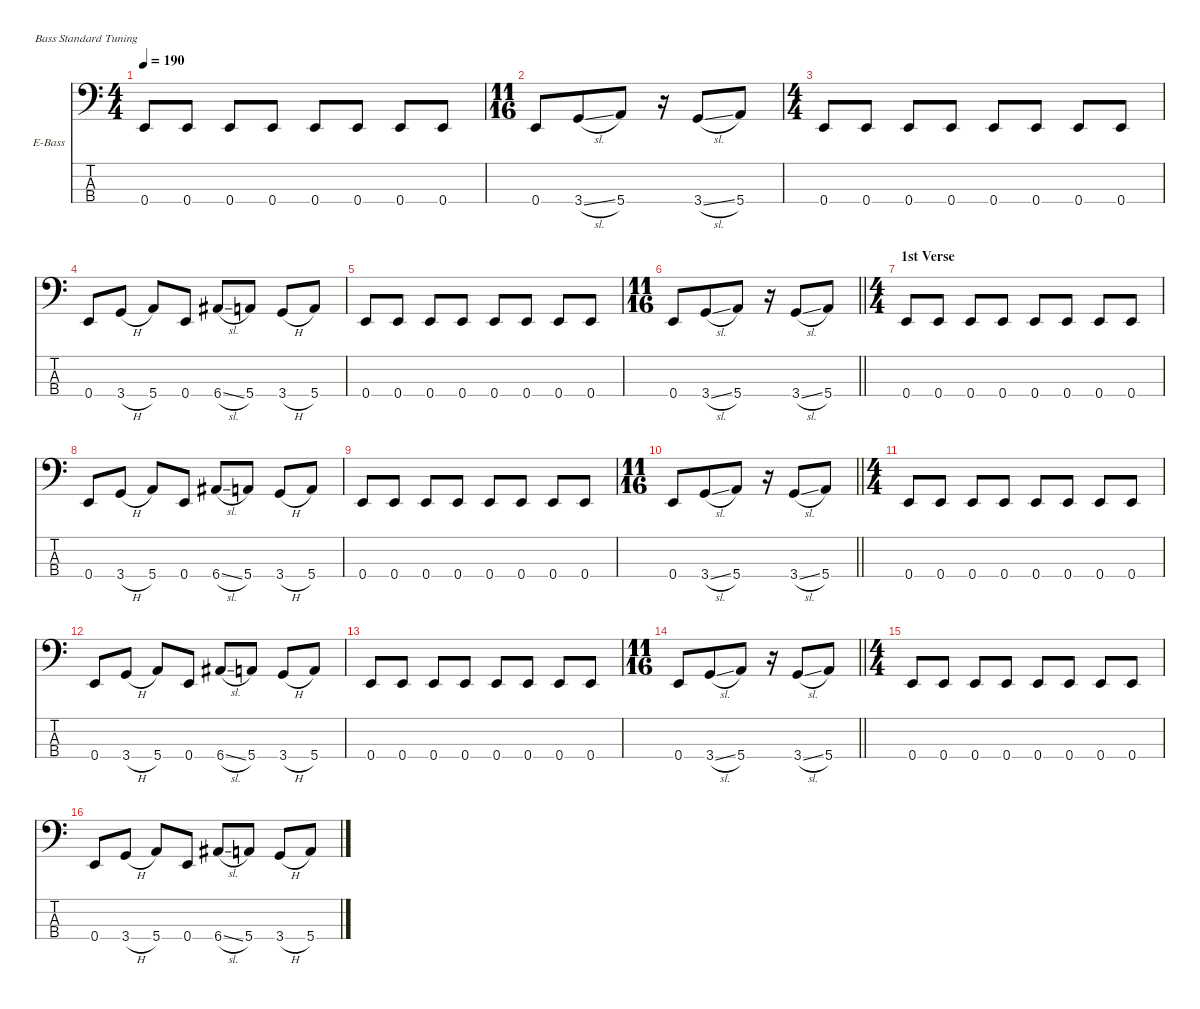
\hideDynamics
\bracketExtendMode nobrackets
\firstSystemTrackNameOrientation horizontal
\otherSystemsTrackNameOrientation horizontal
\track ("Cliff Burton" "E-Bass") {instrument electricbassfinger}
\staff {score tabs}
\tuning (G2 D2 A1 E1)
\ts (4 4)
\tempo 190
\clef f4
\ks c
0.4.8{dy fff beam Up} 0.4.8{beam Up} 0.4.8{beam Up} 0.4.8{beam Up} 0.4.8{beam Up} 0.4.8{beam Up} 0.4.8{beam Up} 0.4.8{beam Up} |
\ts (11 16)
\beaming (8 3 2)
0.4.8{beam Up} 3.4{sl}.8{beam Up} 5.4.8{beam Up} r.16{beam Up} 3.4{sl}.8{beam Up} 5.4.8{beam Up} |
\ts (4 4)
\beaming (8 2 2 2 2)
0.4.8{beam Up} 0.4.8{beam Up} 0.4.8{beam Up} 0.4.8{beam Up} 0.4.8{beam Up} 0.4.8{beam Up} 0.4.8{beam Up} 0.4.8{beam Up} |
0.4.8{beam Up} 3.4{h}.8{beam Up} 5.4.8{beam Up} 0.4.8{beam Up} 6.4{sl acc #}.8{beam Up} 5.4.8{beam Up} 3.4{h}.8{beam Up} 5.4.8{beam Up} |
0.4.8{beam Up} 0.4.8{beam Up} 0.4.8{beam Up} 0.4.8{beam Up} 0.4.8{beam Up} 0.4.8{beam Up} 0.4.8{beam Up} 0.4.8{beam Up} |
\ts (11 16)
\beaming (8 3 2)
\barLineRight lightlight
0.4.8{beam Up} 3.4{sl}.8{beam Up} 5.4.8{beam Up} r.16{beam Up} 3.4{sl}.8{beam Up} 5.4.8{beam Up} |
\ts (4 4)
\beaming (8 2 2 2 2)
\section ("" "1st Verse")
0.4.8{beam Up} 0.4.8{beam Up} 0.4.8{beam Up} 0.4.8{beam Up} 0.4.8{beam Up} 0.4.8{beam Up} 0.4.8{beam Up} 0.4.8{beam Up} |
0.4.8{beam Up} 3.4{h}.8{beam Up} 5.4.8{beam Up} 0.4.8{beam Up} 6.4{sl acc #}.8{beam Up} 5.4.8{beam Up} 3.4{h}.8{beam Up} 5.4.8{beam Up} |
0.4.8{beam Up} 0.4.8{beam Up} 0.4.8{beam Up} 0.4.8{beam Up} 0.4.8{beam Up} 0.4.8{beam Up} 0.4.8{beam Up} 0.4.8{beam Up} |
\ts (11 16)
\beaming (8 3 2)
\barLineRight lightlight
0.4.8{beam Up} 3.4{sl}.8{beam Up} 5.4.8{beam Up} r.16{beam Up} 3.4{sl}.8{beam Up} 5.4.8{beam Up} |
\ts (4 4)
\beaming (8 2 2 2 2)
0.4.8{beam Up} 0.4.8{beam Up} 0.4.8{beam Up} 0.4.8{beam Up} 0.4.8{beam Up} 0.4.8{beam Up} 0.4.8{beam Up} 0.4.8{beam Up} |
0.4.8{beam Up} 3.4{h}.8{beam Up} 5.4.8{beam Up} 0.4.8{beam Up} 6.4{sl acc #}.8{beam Up} 5.4.8{beam Up} 3.4{h}.8{beam Up} 5.4.8{beam Up} |
0.4.8{beam Up} 0.4.8{beam Up} 0.4.8{beam Up} 0.4.8{beam Up} 0.4.8{beam Up} 0.4.8{beam Up} 0.4.8{beam Up} 0.4.8{beam Up} |
\ts (11 16)
\beaming (8 3 2)
\barLineRight lightlight
0.4.8{beam Up} 3.4{sl}.8{beam Up} 5.4.8{beam Up} r.16{beam Up} 3.4{sl}.8{beam Up} 5.4.8{beam Up} |
\ts (4 4)
\beaming (8 2 2 2 2)
0.4.8{beam Up} 0.4.8{beam Up} 0.4.8{beam Up} 0.4.8{beam Up} 0.4.8{beam Up} 0.4.8{beam Up} 0.4.8{beam Up} 0.4.8{beam Up} |
0.4.8{beam Up} 3.4{h}.8{beam Up} 5.4.8{beam Up} 0.4.8{beam Up} 6.4{sl acc #}.8{beam Up} 5.4.8{beam Up} 3.4{h}.8{beam Up} 5.4.8{beam Up}
